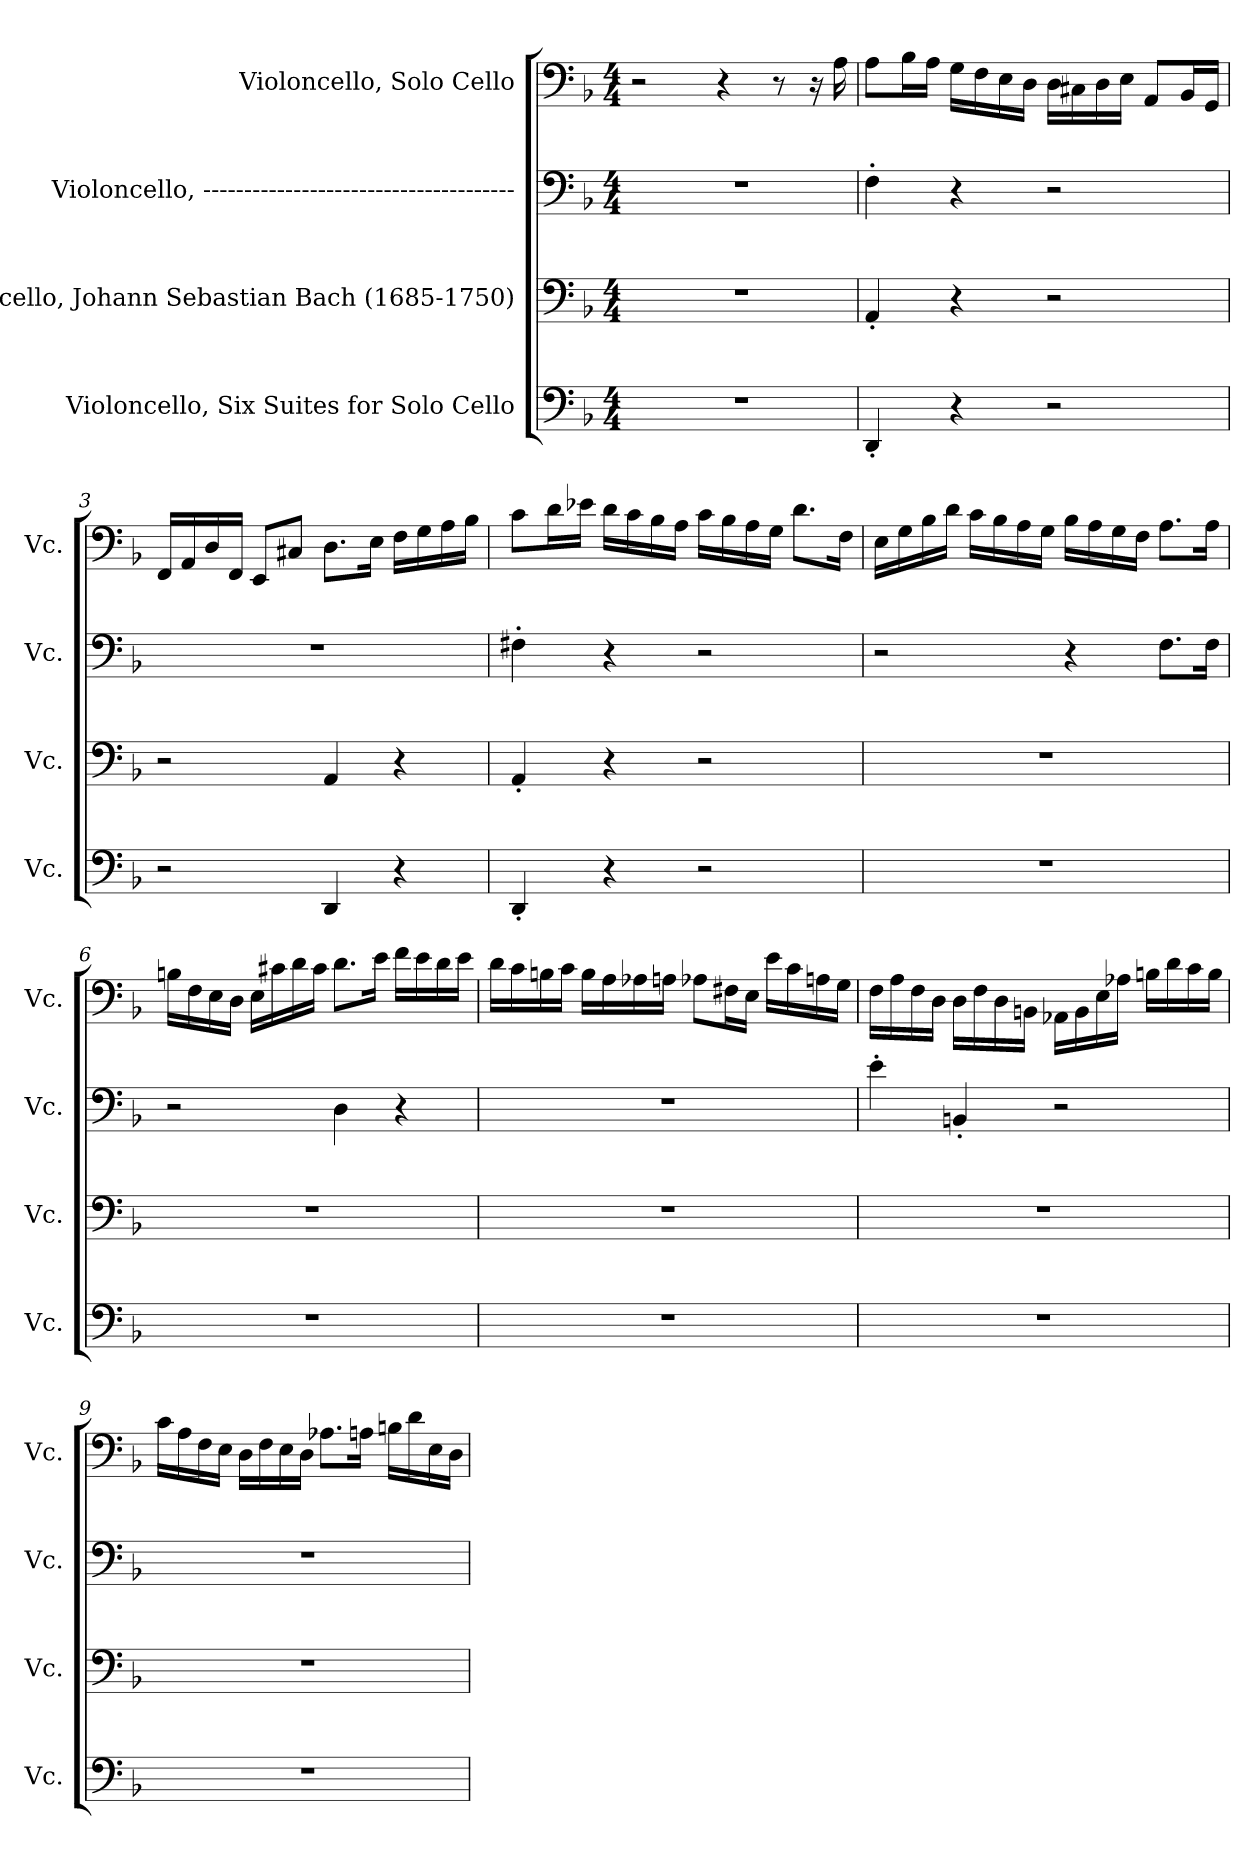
**kern	**kern	**kern	**kern
*part4	*part3	*part2	*part1
*staff4	*staff3	*staff2	*staff1
*I"Violoncello, Six Suites for Solo Cello	*I"Violoncello, Johann Sebastian Bach  (1685-1750)	*I"Violoncello, --------------------------------------	*I"Violoncello, Solo Cello
*I'Vc.	*I'Vc.	*I'Vc.	*I'Vc.
*clefF4	*clefF4	*clefF4	*clefF4
*k[b-]	*k[b-]	*k[b-]	*k[b-]
*M4/4	*M4/4	*M4/4	*M4/4
*MM250	*MM250	*MM250	*MM250
=1	=1	=1	=1
1r	1r	1r	2r
.	.	.	4r
.	.	.	8r
.	.	.	16r
*	*	*	*MM80
.	.	.	16A\
=2	=2	=2	=2
4DD'/	4AA'/	4F'\	8A\L
.	.	.	16B-\L
.	.	.	16A\JJ
4r	4r	4r	16G\LL
.	.	.	16F\
.	.	.	16E\
.	.	.	16D\JJ
2r	2r	2r	16D\LL
.	.	.	16C#X\
.	.	.	16D\
.	.	.	16E\JJ
.	.	.	8AA/L
.	.	.	16BB-/L
.	.	.	16GG/JJ
!!LO:LB:g=z
=3	=3	=3	=3
2r	2r	1r	16FF/LL
.	.	.	16AA/
.	.	.	16D/
.	.	.	16FF/JJ
.	.	.	8EE/L
.	.	.	8C#X/J
4DD/	4AA/	.	8.D\L
.	.	.	16E\Jk
4r	4r	.	16F\LL
.	.	.	16G\
.	.	.	16A\
.	.	.	16B-\JJ
=4	=4	=4	=4
4DD'/	4AA'/	4F#X'\	8c\L
.	.	.	16d\L
.	.	.	16e-X\JJ
4r	4r	4r	16d\LL
.	.	.	16c\
.	.	.	16B-\
.	.	.	16A\JJ
2r	2r	2r	16c\LL
.	.	.	16B-\
.	.	.	16A\
.	.	.	16G\JJ
.	.	.	8.d\L
.	.	.	16F\Jk
!!LO:LB:g=z
=5	=5	=5	=5
1r	1r	2r	16E\LL
.	.	.	16G\
.	.	.	16B-\
.	.	.	16d\JJ
.	.	.	16c\LL
.	.	.	16B-\
.	.	.	16A\
.	.	.	16G\JJ
.	.	4r	16B-\LL
.	.	.	16A\
.	.	.	16G\
.	.	.	16F\JJ
.	.	8.F\L	8.A\L
.	.	16F\Jk	16A\Jk
=6	=6	=6	=6
1r	1r	2r	16Bn\LL
.	.	.	16F\
.	.	.	16E\
.	.	.	16D\JJ
.	.	.	16E\LL
.	.	.	16c#X\
.	.	.	16d\
.	.	.	16c#\JJ
.	.	4D\	8.d\L
.	.	.	16e\Jk
.	.	4r	16f\LL
.	.	.	16e\
.	.	.	16d\
.	.	.	16e\JJ
!!LO:PB:g=z
=7	=7	=7	=7
1r	1r	1r	16d\LL
.	.	.	16c\
.	.	.	16Bn\
.	.	.	16c\JJ
.	.	.	16B\LL
.	.	.	16A\
.	.	.	16A-X\
.	.	.	16An\JJ
.	.	.	8A-X\L
.	.	.	16F#X\L
.	.	.	16E\JJ
.	.	.	16e\LL
.	.	.	16c\
.	.	.	16An\
.	.	.	16G\JJ
=8	=8	=8	=8
1r	1r	4e'\	16F\LL
.	.	.	16A\
.	.	.	16F\
.	.	.	16D\JJ
.	.	4BBn'/	16D\LL
.	.	.	16F\
.	.	.	16D\
.	.	.	16BBn\JJ
.	.	2r	16AA-X\LL
.	.	.	16BB\
.	.	.	16E\
.	.	.	16A-X\JJ
.	.	.	16Bn\LL
.	.	.	16d\
.	.	.	16c\
.	.	.	16B\JJ
!!LO:LB:g=z
=9	=9	=9	=9
1r	1r	1r	16c\LL
.	.	.	16A\
.	.	.	16F\
.	.	.	16E\JJ
.	.	.	16D\LL
.	.	.	16F\
.	.	.	16E\
.	.	.	16D\JJ
.	.	.	8.A-X\L
.	.	.	16An\Jk
.	.	.	16Bn\LL
.	.	.	16d\
.	.	.	16E\
.	.	.	16D\JJ
=	=	=	=
*-	*-	*-	*-
